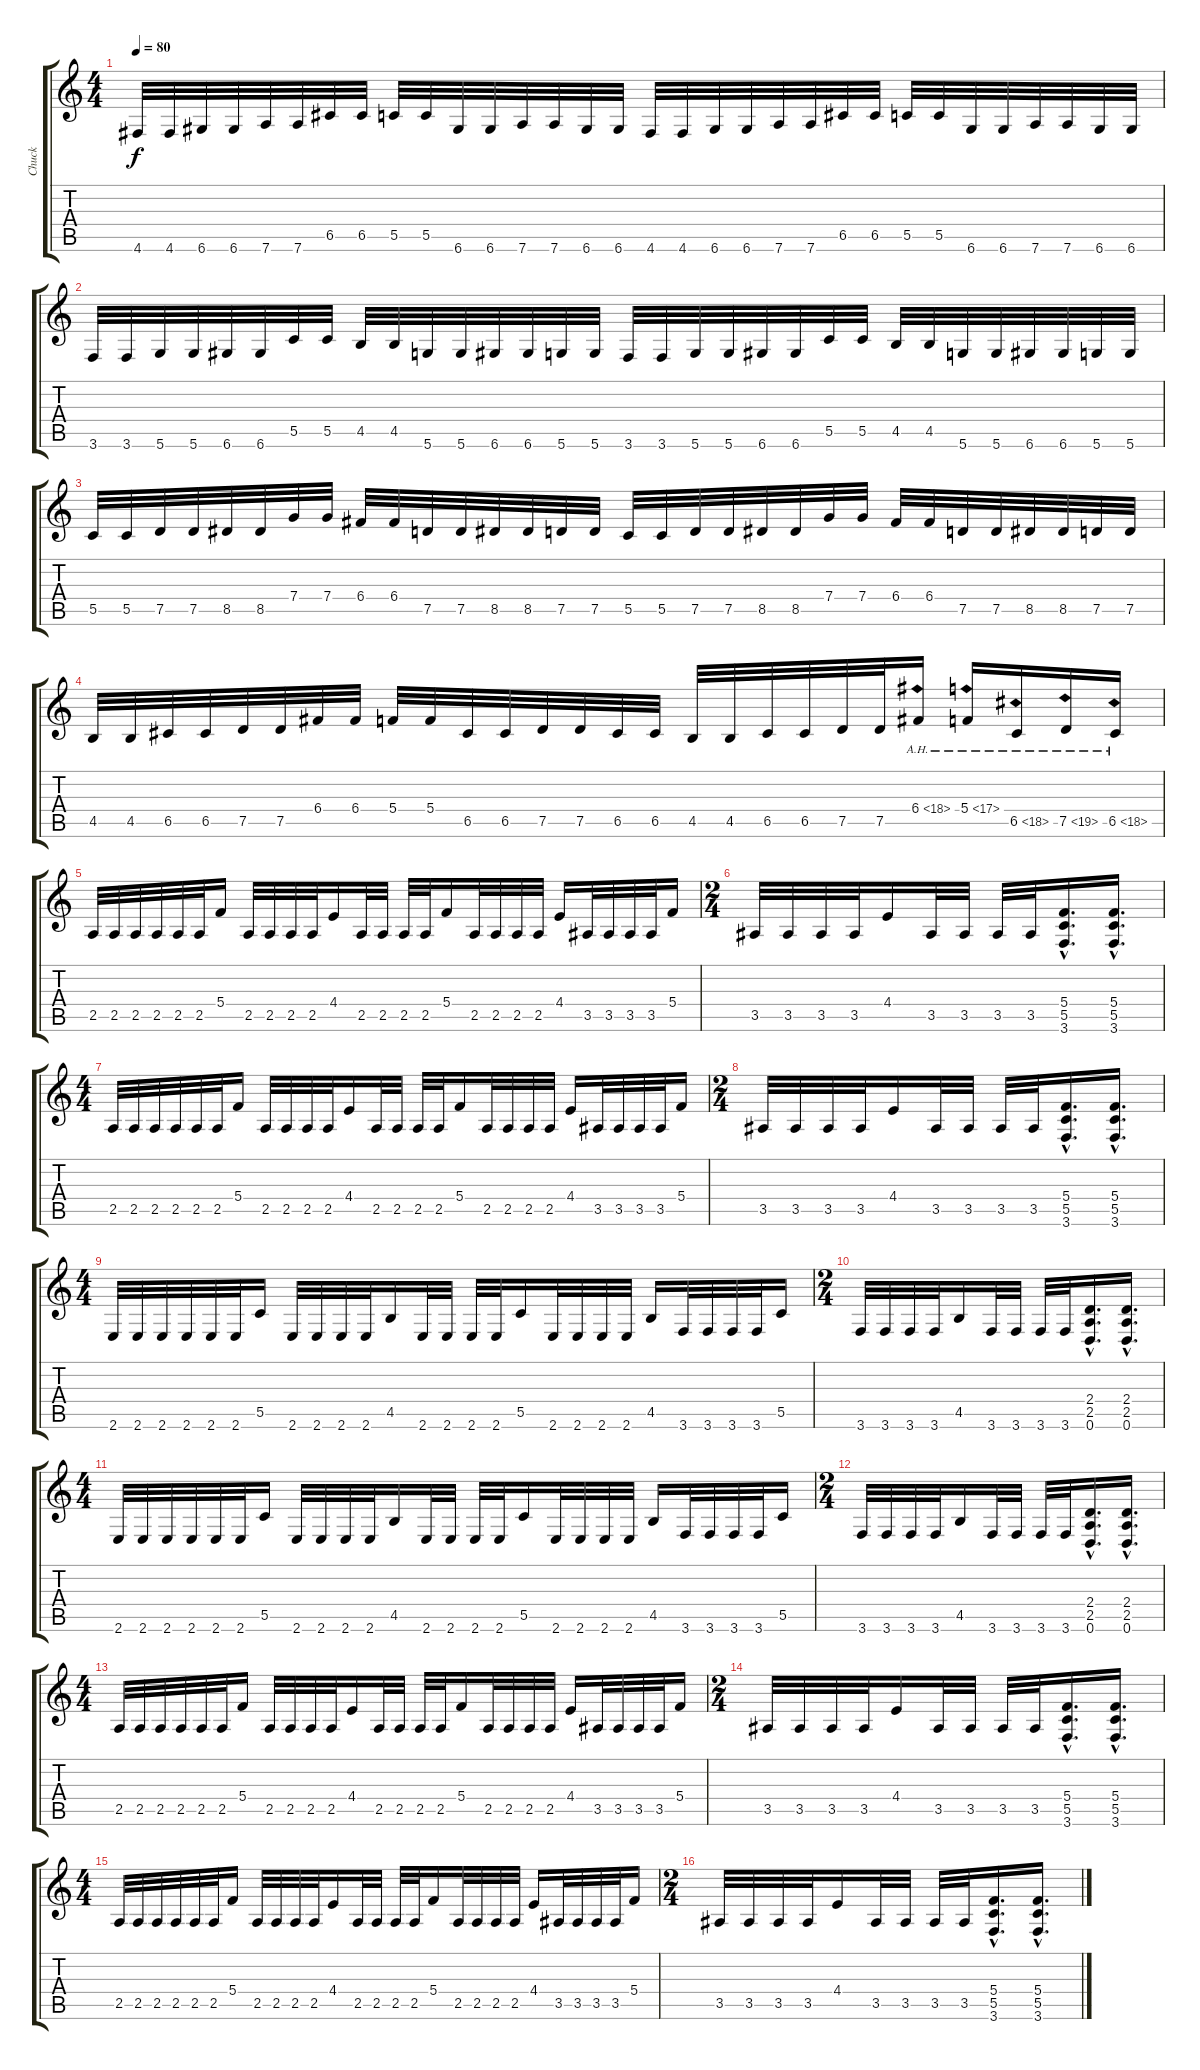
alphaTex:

\track ("Chuck" "Chuck") {instrument distortionguitar}
\staff {score tabs}
\tuning (D4 A3 F3 C3 G2 D2) {hide}
\ts (4 4)
\tempo 80
\clef g2
\ks c
4.6.32{dy f} 4.6.32 6.6.32 6.6.32 7.6.32 7.6.32 6.5.32 6.5.32 5.5.32 5.5.32 6.6.32 6.6.32 7.6.32 7.6.32 6.6.32 6.6.32 4.6.32 4.6.32 6.6.32 6.6.32 7.6.32 7.6.32 6.5.32 6.5.32 5.5.32 5.5.32 6.6.32 6.6.32 7.6.32 7.6.32 6.6.32 6.6.32 |
3.6.32 3.6.32 5.6.32 5.6.32 6.6.32 6.6.32 5.5.32 5.5.32 4.5.32 4.5.32 5.6.32 5.6.32 6.6.32 6.6.32 5.6.32 5.6.32 3.6.32 3.6.32 5.6.32 5.6.32 6.6.32 6.6.32 5.5.32 5.5.32 4.5.32 4.5.32 5.6.32 5.6.32 6.6.32 6.6.32 5.6.32 5.6.32 |
5.5.32 5.5.32 7.5.32 7.5.32 8.5.32 8.5.32 7.4.32 7.4.32 6.4.32 6.4.32 7.5.32 7.5.32 8.5.32 8.5.32 7.5.32 7.5.32 5.5.32 5.5.32 7.5.32 7.5.32 8.5.32 8.5.32 7.4.32 7.4.32 6.4.32 6.4.32 7.5.32 7.5.32 8.5.32 8.5.32 7.5.32 7.5.32 |
4.5.32 4.5.32 6.5.32 6.5.32 7.5.32 7.5.32 6.4.32 6.4.32 5.4.32 5.4.32 6.5.32 6.5.32 7.5.32 7.5.32 6.5.32 6.5.32 4.5.32 4.5.32 6.5.32 6.5.32 7.5.32 7.5.32 6.4{ah 12}.16 5.4{ah 12}.16 6.5{ah 12}.16 7.5{ah 12}.16 6.5{ah 12}.16 |
2.5.32 2.5.32 2.5.32 2.5.32 2.5.32 2.5.32 5.4.16 2.5.32 2.5.32 2.5.32 2.5.32 4.4.16 2.5.32 2.5.32 2.5.32 2.5.32 5.4.16 2.5.32 2.5.32 2.5.32 2.5.32 4.4.16 3.5.32 3.5.32 3.5.32 3.5.32 5.4.16 |
\ts (2 4)
3.5.32 3.5.32 3.5.32 3.5.32 4.4.16 3.5.32 3.5.32 3.5.32 3.5.32 (5.4{hac} 5.5{hac} 3.6{hac}).16{d} (5.4{hac} 5.5{hac} 3.6{hac}).16{d} |
\ts (4 4)
2.5.32 2.5.32 2.5.32 2.5.32 2.5.32 2.5.32 5.4.16 2.5.32 2.5.32 2.5.32 2.5.32 4.4.16 2.5.32 2.5.32 2.5.32 2.5.32 5.4.16 2.5.32 2.5.32 2.5.32 2.5.32 4.4.16 3.5.32 3.5.32 3.5.32 3.5.32 5.4.16 |
\ts (2 4)
3.5.32 3.5.32 3.5.32 3.5.32 4.4.16 3.5.32 3.5.32 3.5.32 3.5.32 (5.4{hac} 5.5{hac} 3.6{hac}).16{d} (5.4{hac} 5.5{hac} 3.6{hac}).16{d} |
\ts (4 4)
2.6.32 2.6.32 2.6.32 2.6.32 2.6.32 2.6.32 5.5.16 2.6.32 2.6.32 2.6.32 2.6.32 4.5.16 2.6.32 2.6.32 2.6.32 2.6.32 5.5.16 2.6.32 2.6.32 2.6.32 2.6.32 4.5.16 3.6.32 3.6.32 3.6.32 3.6.32 5.5.16 |
\ts (2 4)
3.6.32 3.6.32 3.6.32 3.6.32 4.5.16 3.6.32 3.6.32 3.6.32 3.6.32 (2.4{hac} 2.5{hac} 0.6{hac}).16{d} (2.4{hac} 2.5{hac} 0.6{hac}).16{d} |
\ts (4 4)
2.6.32 2.6.32 2.6.32 2.6.32 2.6.32 2.6.32 5.5.16 2.6.32 2.6.32 2.6.32 2.6.32 4.5.16 2.6.32 2.6.32 2.6.32 2.6.32 5.5.16 2.6.32 2.6.32 2.6.32 2.6.32 4.5.16 3.6.32 3.6.32 3.6.32 3.6.32 5.5.16 |
\ts (2 4)
3.6.32 3.6.32 3.6.32 3.6.32 4.5.16 3.6.32 3.6.32 3.6.32 3.6.32 (2.4{hac} 2.5{hac} 0.6{hac}).16{d} (2.4{hac} 2.5{hac} 0.6{hac}).16{d} |
\ts (4 4)
2.5.32 2.5.32 2.5.32 2.5.32 2.5.32 2.5.32 5.4.16 2.5.32 2.5.32 2.5.32 2.5.32 4.4.16 2.5.32 2.5.32 2.5.32 2.5.32 5.4.16 2.5.32 2.5.32 2.5.32 2.5.32 4.4.16 3.5.32 3.5.32 3.5.32 3.5.32 5.4.16 |
\ts (2 4)
3.5.32 3.5.32 3.5.32 3.5.32 4.4.16 3.5.32 3.5.32 3.5.32 3.5.32 (5.4{hac} 5.5{hac} 3.6{hac}).16{d} (5.4{hac} 5.5{hac} 3.6{hac}).16{d} |
\ts (4 4)
2.5.32 2.5.32 2.5.32 2.5.32 2.5.32 2.5.32 5.4.16 2.5.32 2.5.32 2.5.32 2.5.32 4.4.16 2.5.32 2.5.32 2.5.32 2.5.32 5.4.16 2.5.32 2.5.32 2.5.32 2.5.32 4.4.16 3.5.32 3.5.32 3.5.32 3.5.32 5.4.16 |
\ts (2 4)
3.5.32 3.5.32 3.5.32 3.5.32 4.4.16 3.5.32 3.5.32 3.5.32 3.5.32 (5.4{hac} 5.5{hac} 3.6{hac}).16{d} (5.4{hac} 5.5{hac} 3.6{hac}).16{d}
